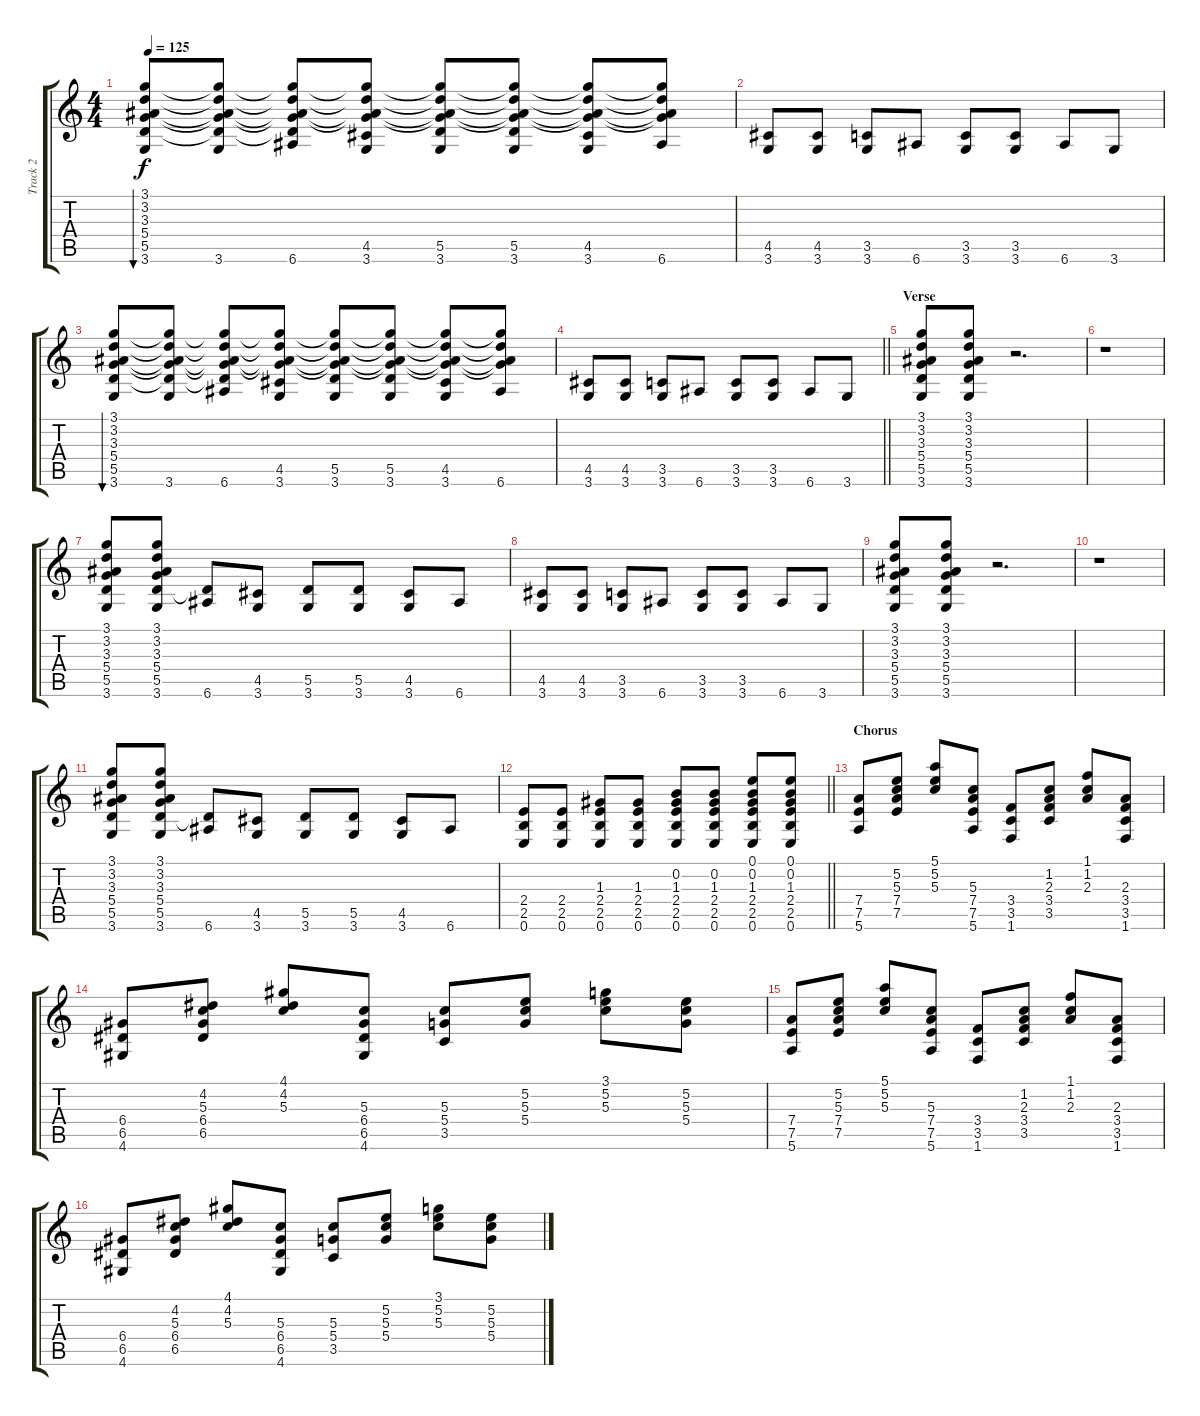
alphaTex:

\track ("Track 2" "Track 2") {instrument overdrivenguitar}
\staff {score tabs}
\tuning (E4 B3 G3 D3 A2 E2) {hide}
\ts (4 4)
\tempo 125
\clef g2
\ks c
(3.1 3.2 3.3 5.4 5.5 3.6).8{bu 240 dy f} (3.1{t} 3.2{t} 3.3{t} 5.4{t} 5.5{t} 3.6).8 (3.1{t} 3.2{t} 3.3{t} 5.4{t} 5.5{t} 6.6).8 (3.1{t} 3.2{t} 3.3{t} 5.4{t} 4.5 3.6).8 (3.1{t} 3.2{t} 3.3{t} 5.4{t} 5.5 3.6).8 (3.1{t} 3.2{t} 3.3{t} 5.4{t} 5.5 3.6).8 (3.1{t} 3.2{t} 3.3{t} 5.4{t} 4.5 3.6).8 (3.1{t} 3.2{t} 3.3{t} 5.4{t} 6.6).8 |
(4.5 3.6).8 (4.5 3.6).8 (3.5 3.6).8 6.6.8 (3.5 3.6).8 (3.5 3.6).8 6.6.8 3.6.8 |
(3.1 3.2 3.3 5.4 5.5 3.6).8{bu 240} (3.1{t} 3.2{t} 3.3{t} 5.4{t} 5.5{t} 3.6).8 (3.1{t} 3.2{t} 3.3{t} 5.4{t} 5.5{t} 6.6).8 (3.1{t} 3.2{t} 3.3{t} 5.4{t} 4.5 3.6).8 (3.1{t} 3.2{t} 3.3{t} 5.4{t} 5.5 3.6).8 (3.1{t} 3.2{t} 3.3{t} 5.4{t} 5.5 3.6).8 (3.1{t} 3.2{t} 3.3{t} 5.4{t} 4.5 3.6).8 (3.1{t} 3.2{t} 3.3{t} 5.4{t} 6.6).8 |
\barLineRight lightlight
(4.5 3.6).8 (4.5 3.6).8 (3.5 3.6).8 6.6.8 (3.5 3.6).8 (3.5 3.6).8 6.6.8 3.6.8 |
\section ("" "Verse")
(3.1 3.2 3.3 5.4 5.5 3.6).8 (3.1 3.2 3.3 5.4 5.5 3.6).8 r.2{d} |
r.1 |
(3.1 3.2 3.3 5.4 5.5 3.6).8 (3.1 3.2 3.3 5.4 5.5 3.6).8 (5.5{t} 6.6).8 (4.5 3.6).8 (5.5 3.6).8 (5.5 3.6).8 (4.5 3.6).8 6.6.8 |
(4.5 3.6).8 (4.5 3.6).8 (3.5 3.6).8 6.6.8 (3.5 3.6).8 (3.5 3.6).8 6.6.8 3.6.8 |
(3.1 3.2 3.3 5.4 5.5 3.6).8 (3.1 3.2 3.3 5.4 5.5 3.6).8 r.2{d} |
r.1 |
(3.1 3.2 3.3 5.4 5.5 3.6).8 (3.1 3.2 3.3 5.4 5.5 3.6).8 (5.5{t} 6.6).8 (4.5 3.6).8 (5.5 3.6).8 (5.5 3.6).8 (4.5 3.6).8 6.6.8 |
\barLineRight lightlight
(2.4 2.5 0.6).8 (2.4 2.5 0.6).8 (1.3 2.4 2.5 0.6).8 (1.3 2.4 2.5 0.6).8 (0.2 1.3 2.4 2.5 0.6).8 (0.2 1.3 2.4 2.5 0.6).8 (0.1 0.2 1.3 2.4 2.5 0.6).8 (0.1 0.2 1.3 2.4 2.5 0.6).8 |
\section ("" "Chorus")
(7.4 7.5 5.6).8 (5.2 5.3 7.4 7.5).8 (5.1 5.2 5.3).8 (5.3 7.4 7.5 5.6).8 (3.4 3.5 1.6).8 (1.2 2.3 3.4 3.5).8 (1.1 1.2 2.3).8 (2.3 3.4 3.5 1.6).8 |
(6.4 6.5 4.6).8 (4.2 5.3 6.4 6.5).8 (4.1 4.2 5.3).8 (5.3 6.4 6.5 4.6).8 (5.3 5.4 3.5).8 (5.2 5.3 5.4).8 (3.1 5.2 5.3).8 (5.2 5.3 5.4).8 |
(7.4 7.5 5.6).8 (5.2 5.3 7.4 7.5).8 (5.1 5.2 5.3).8 (5.3 7.4 7.5 5.6).8 (3.4 3.5 1.6).8 (1.2 2.3 3.4 3.5).8 (1.1 1.2 2.3).8 (2.3 3.4 3.5 1.6).8 |
(6.4 6.5 4.6).8 (4.2 5.3 6.4 6.5).8 (4.1 4.2 5.3).8 (5.3 6.4 6.5 4.6).8 (5.3 5.4 3.5).8 (5.2 5.3 5.4).8 (3.1 5.2 5.3).8 (5.2 5.3 5.4).8
